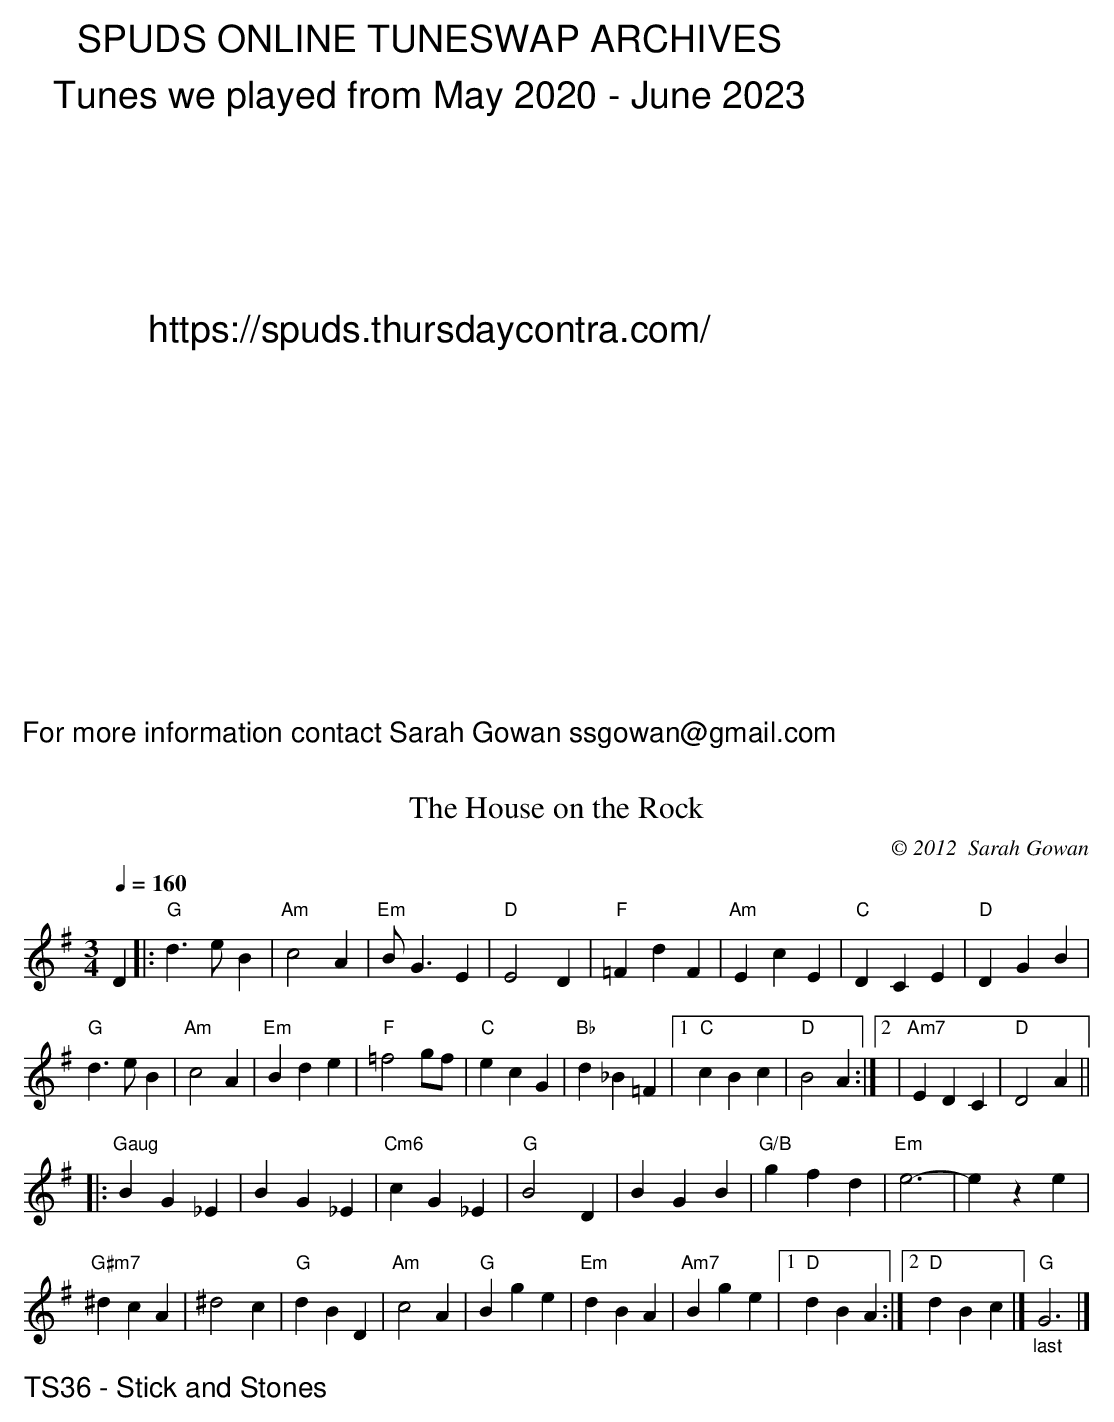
X:1
T:House on the Rock, The
C:© 2012  Sarah Gowan
Q:1/4=160
M:3/4
K:G
D2 |:"G"d3 eB2| "Am"c4A2| "Em"B G3E2 |"D"E4D2|\
"F"=F2d2F2|"Am"E2c2E2|"C"D2C2E2|"D"D2 G2B2|
"G"d3 eB2| "Am"c4A2| "Em"B2 d2e2 |"F"=f4 gf|\
"C"e2c2G2|"Bb"d2_B2=F2|1"C"c2B2c2|"D"B4A2:|2|"Am7"E2D2C2|"D"D4A2||
|:"Gaug"B2 G2 _E2|B2 G2 _E2|"Cm6"c2G2_E2|"G"B4D2|\
B2G2B2|"G/B"g2f2d2|"Em"e6-|e2z2e2|
"G#m7"^d2c2A2|^d4c2|"G"d2B2D2|"Am"c4A2|\
"G"B2g2e2|"Em"d2B2A2|"Am7"B2g2e2|1"D"d2B2A2:|2"D"d2B2c2|]"_last""G"G6|]
